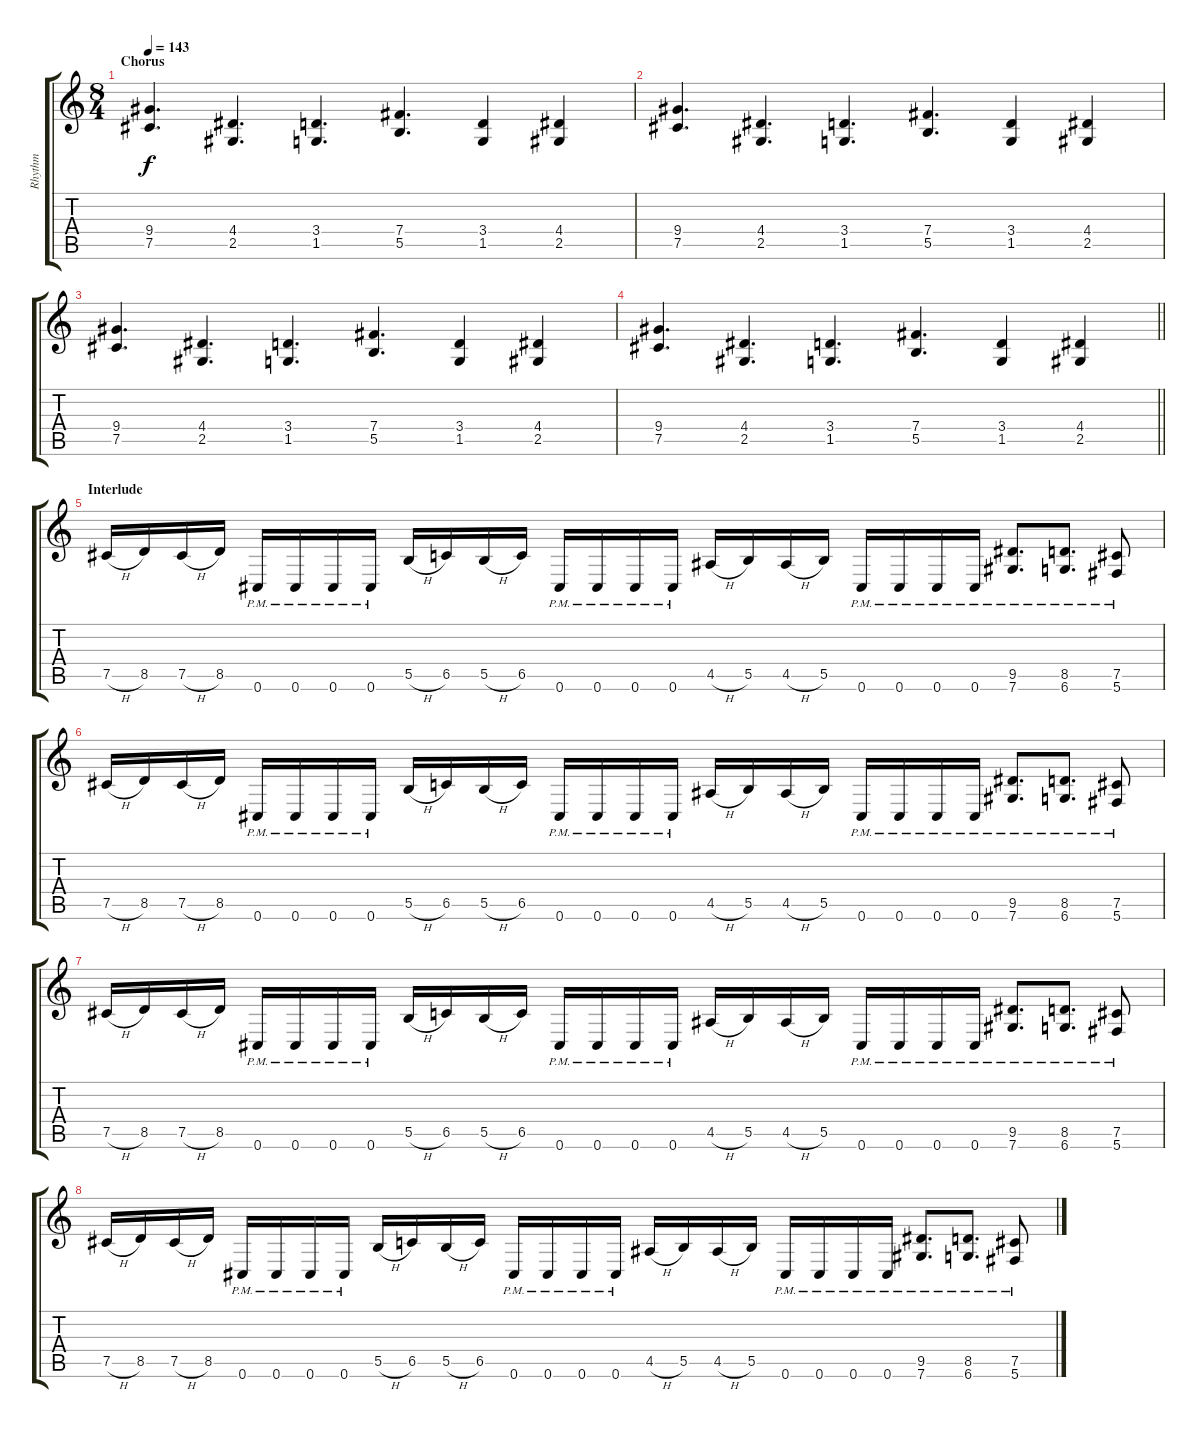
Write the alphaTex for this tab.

\track ("Rhythm" "Rhythm") {instrument distortionguitar}
\staff {score tabs}
\tuning (Db4 Ab3 E3 B2 Gb2 Db2) {hide}
\ts (8 4)
\section ("" "Chorus")
\tempo 143
\clef g2
\ks c
(9.4 7.5).4{d dy f} (4.4 2.5).4{d} (3.4 1.5).4{d} (7.4 5.5).4{d} (3.4 1.5).4 (4.4 2.5).4 |
(9.4 7.5).4{d} (4.4 2.5).4{d} (3.4 1.5).4{d} (7.4 5.5).4{d} (3.4 1.5).4 (4.4 2.5).4 |
(9.4 7.5).4{d} (4.4 2.5).4{d} (3.4 1.5).4{d} (7.4 5.5).4{d} (3.4 1.5).4 (4.4 2.5).4 |
\barLineRight lightlight
(9.4 7.5).4{d} (4.4 2.5).4{d} (3.4 1.5).4{d} (7.4 5.5).4{d} (3.4 1.5).4 (4.4 2.5).4 |
\section ("" "Interlude")
7.5{h}.16 8.5.16 7.5{h}.16 8.5.16 0.6{pm}.16 0.6{pm}.16 0.6{pm}.16 0.6{pm}.16 5.5{h}.16 6.5.16 5.5{h}.16 6.5.16 0.6{pm}.16 0.6{pm}.16 0.6{pm}.16 0.6{pm}.16 4.5{h}.16 5.5.16 4.5{h}.16 5.5.16 0.6{pm}.16 0.6{pm}.16 0.6{pm}.16 0.6{pm}.16 (9.5{pm} 7.6{pm}).8{d} (8.5{pm} 6.6{pm}).8{d} (7.5{pm} 5.6{pm}).8 |
7.5{h}.16 8.5.16 7.5{h}.16 8.5.16 0.6{pm}.16 0.6{pm}.16 0.6{pm}.16 0.6{pm}.16 5.5{h}.16 6.5.16 5.5{h}.16 6.5.16 0.6{pm}.16 0.6{pm}.16 0.6{pm}.16 0.6{pm}.16 4.5{h}.16 5.5.16 4.5{h}.16 5.5.16 0.6{pm}.16 0.6{pm}.16 0.6{pm}.16 0.6{pm}.16 (9.5{pm} 7.6{pm}).8{d} (8.5{pm} 6.6{pm}).8{d} (7.5{pm} 5.6{pm}).8 |
7.5{h}.16 8.5.16 7.5{h}.16 8.5.16 0.6{pm}.16 0.6{pm}.16 0.6{pm}.16 0.6{pm}.16 5.5{h}.16 6.5.16 5.5{h}.16 6.5.16 0.6{pm}.16 0.6{pm}.16 0.6{pm}.16 0.6{pm}.16 4.5{h}.16 5.5.16 4.5{h}.16 5.5.16 0.6{pm}.16 0.6{pm}.16 0.6{pm}.16 0.6{pm}.16 (9.5{pm} 7.6{pm}).8{d} (8.5{pm} 6.6{pm}).8{d} (7.5{pm} 5.6{pm}).8 |
7.5{h}.16 8.5.16 7.5{h}.16 8.5.16 0.6{pm}.16 0.6{pm}.16 0.6{pm}.16 0.6{pm}.16 5.5{h}.16 6.5.16 5.5{h}.16 6.5.16 0.6{pm}.16 0.6{pm}.16 0.6{pm}.16 0.6{pm}.16 4.5{h}.16 5.5.16 4.5{h}.16 5.5.16 0.6{pm}.16 0.6{pm}.16 0.6{pm}.16 0.6{pm}.16 (9.5{pm} 7.6{pm}).8{d} (8.5{pm} 6.6{pm}).8{d} (7.5{pm} 5.6{pm}).8
